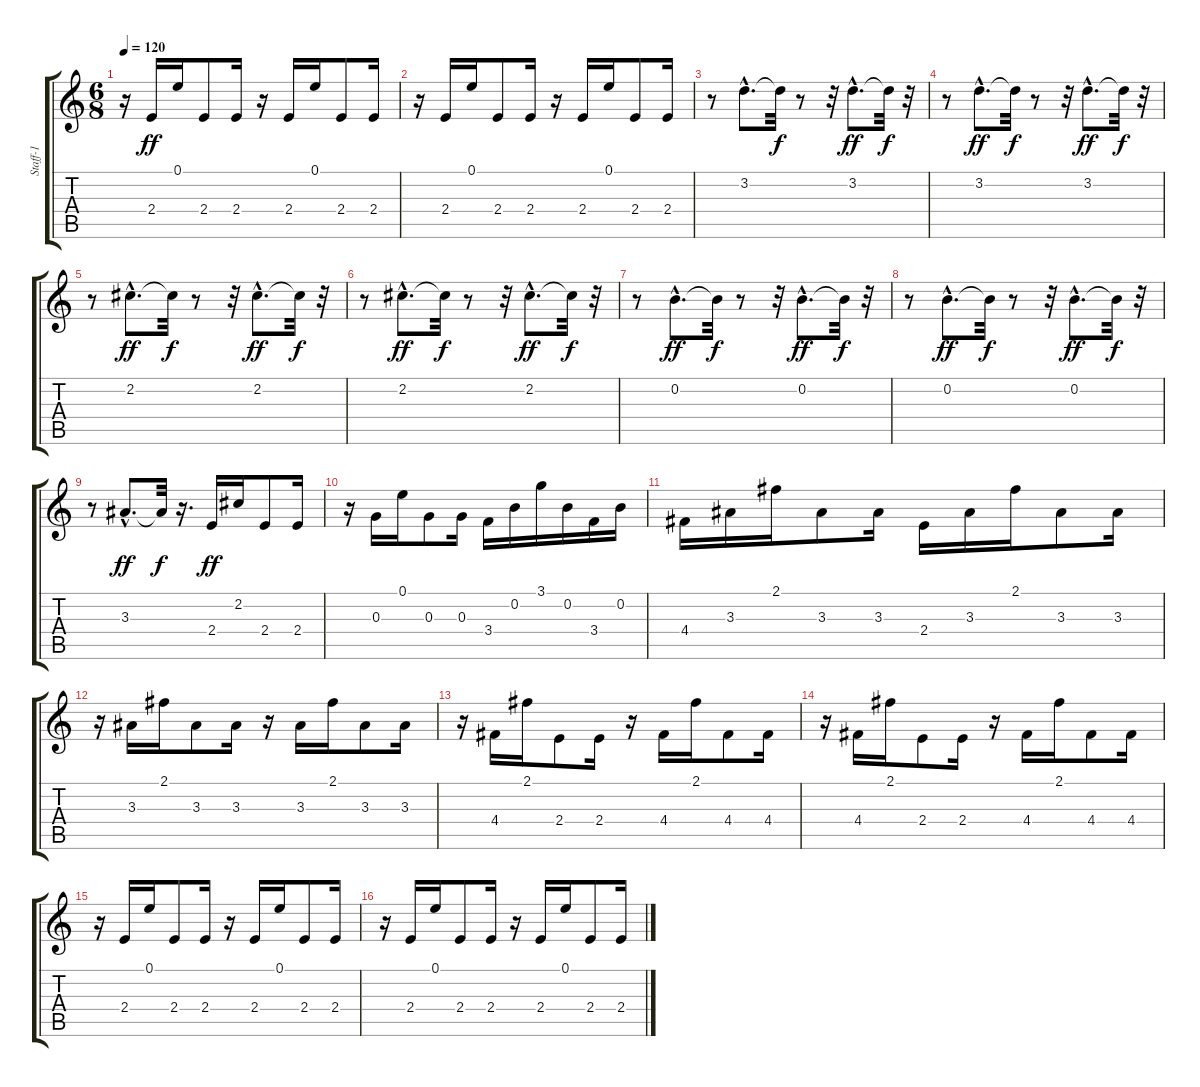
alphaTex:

\track ("Staff-1" "Staff-1") {instrument acousticguitarnylon}
\staff {score tabs}
\tuning (E4 B3 G3 D3 A2 E2) {hide}
\ts (6 8)
\tempo 120
\clef g2
\ks c
r.16{dy ff} 2.4.16 0.1.16 2.4.8 2.4.16 r.16 2.4.16 0.1.16 2.4.8 2.4.16 |
r.16 2.4.16 0.1.16 2.4.8 2.4.16 r.16 2.4.16 0.1.16 2.4.8 2.4.16 |
r.8 3.2{hac}.8{d} 3.2{t}.32{dy f} r.8 r.32 3.2{hac}.8{d dy ff} 3.2{t}.32{dy f} r.32 |
r.8 3.2{hac}.8{d dy ff} 3.2{t}.32{dy f} r.8 r.32 3.2{hac}.8{d dy ff} 3.2{t}.32{dy f} r.32 |
r.8 2.2{hac}.8{d dy ff} 2.2{t}.32{dy f} r.8 r.32 2.2{hac}.8{d dy ff} 2.2{t}.32{dy f} r.32 |
r.8 2.2{hac}.8{d dy ff} 2.2{t}.32{dy f} r.8 r.32 2.2{hac}.8{d dy ff} 2.2{t}.32{dy f} r.32 |
r.8 0.2{hac}.8{d dy ff} 0.2{t}.32{dy f} r.8 r.32 0.2{hac}.8{d dy ff} 0.2{t}.32{dy f} r.32 |
r.8 0.2{hac}.8{d dy ff} 0.2{t}.32{dy f} r.8 r.32 0.2{hac}.8{d dy ff} 0.2{t}.32{dy f} r.32 |
r.8 3.3{hac}.8{d dy ff} 3.3{t}.32{dy f} r.16{d} 2.4.16{dy ff} 2.2.16 2.4.8 2.4.16 |
r.16 0.3.16 0.1.16 0.3.8 0.3.16 3.4.16 0.2.16 3.1.16 0.2.16 3.4.16 0.2.16 |
4.4.16 3.3.16 2.1.16 3.3.8 3.3.16 2.4.16 3.3.16 2.1.16 3.3.8 3.3.16 |
r.16 3.3.16 2.1.16 3.3.8 3.3.16 r.16 3.3.16 2.1.16 3.3.8 3.3.16 |
r.16 4.4.16 2.1.16 2.4.8 2.4.16 r.16 4.4.16 2.1.16 4.4.8 4.4.16 |
r.16 4.4.16 2.1.16 2.4.8 2.4.16 r.16 4.4.16 2.1.16 4.4.8 4.4.16 |
r.16 2.4.16 0.1.16 2.4.8 2.4.16 r.16 2.4.16 0.1.16 2.4.8 2.4.16 |
r.16 2.4.16 0.1.16 2.4.8 2.4.16 r.16 2.4.16 0.1.16 2.4.8 2.4.16
